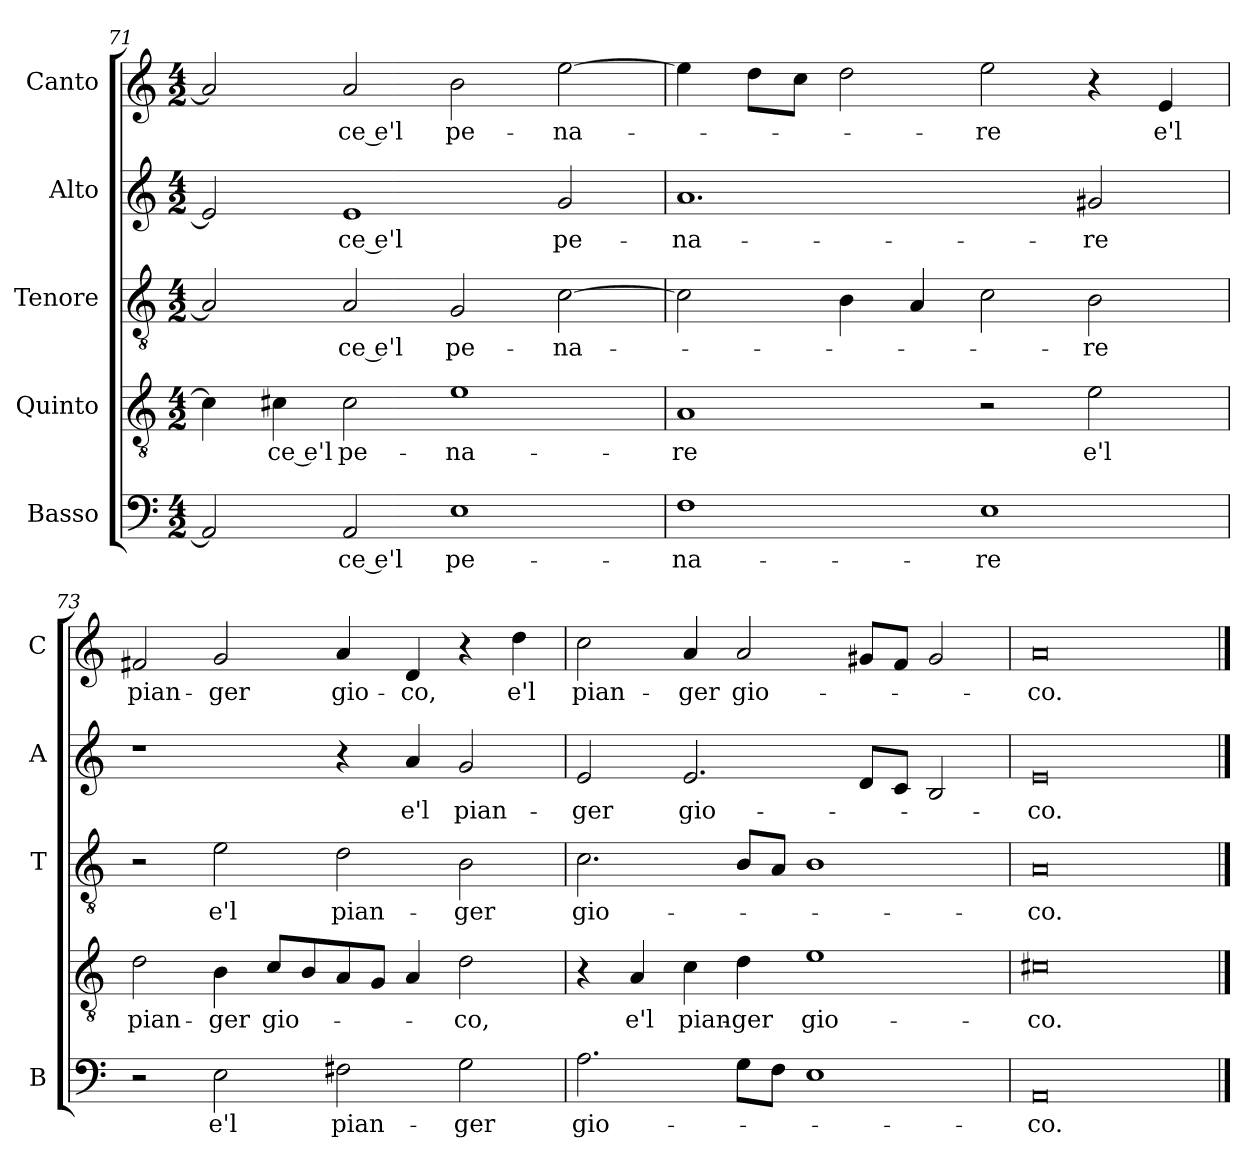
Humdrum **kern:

**kern	**text	**kern	**text	**kern	**text	**kern	**text	**kern	**text
*part5	*part5	*part4	*part4	*part3	*part3	*part2	*part2	*part1	*part1
*staff5	*staff5	*staff4	*staff4	*staff3	*staff3	*staff2	*staff2	*staff1	*staff1
*I"Basso	*	*I"Quinto	*	*I"Tenore	*	*I"Alto	*	*I"Canto	*
*I'B	*	*	*	*I'T	*	*I'A	*	*I'C	*
!!LO:LB:g=z
*clefF4	*	*clefGv2	*	*clefGv2	*	*clefG2	*	*clefG2	*
*k[]	*	*k[]	*	*k[]	*	*k[]	*	*k[]	*
*C:	*	*C:	*	*C:	*	*C:	*	*C:	*
*M4/2	*	*M4/2	*	*M4/2	*	*M4/2	*	*M4/2	*
=71	=71	=71	=71	=71	=71	=71	=71	=71	=71
2AA/]	.	4c#\]	.	2A/]	.	2e/]	.	2a/]	.
!	!	!	!LO:LY:b	!	!	!	!	!	!
.	.	4c#X\	-ce e'l	.	.	.	.	.	.
!	!LO:LY:b	!	!LO:LY:b	!	!LO:LY:b	!	!LO:LY:b	!	!LO:LY:b
2AA/	-ce e'l	2c#\	pe-	2A/	-ce e'l	1e	-ce e'l	2a/	-ce e'l
!	!LO:LY:b	!	!LO:LY:b	!	!LO:LY:b	!	!	!	!LO:LY:b
1E	pe-	1e	-na-	2G/	pe-	.	.	2b\	pe-
!	!	!	!	!	!LO:LY:b	!	!LO:LY:b	!	!LO:LY:b
.	.	.	.	[2c\	-na-	2g/	pe-	[2ee\	-na-
=72	=72	=72	=72	=72	=72	=72	=72	=72	=72
!	!LO:LY:b	!	!LO:LY:b	!	!	!	!LO:LY:b	!	!
1F	-na-	1A	-re	2c\]	.	1.a	-na-	4ee\]	.
.	.	.	.	.	.	.	.	8dd\L	.
.	.	.	.	.	.	.	.	8cc\J	.
.	.	.	.	4B\	.	.	.	2dd\	.
.	.	.	.	4A/	.	.	.	.	.
!	!LO:LY:b	!	!	!	!	!	!	!	!LO:LY:b
1E	-re	2r	.	2c\	.	.	.	2ee\	-re
!	!	!	!LO:LY:b	!	!LO:LY:b	!	!LO:LY:b	!	!
.	.	2e\	e'l	2B\	-re	2g#X/	-re	4r	.
!	!	!	!	!	!	!	!	!	!LO:LY:b
.	.	.	.	.	.	.	.	4e/	e'l
=73	=73	=73	=73	=73	=73	=73	=73	=73	=73
!	!	!	!LO:LY:b	!	!	!	!	!	!LO:LY:b
2r	.	2d\	pian-	2r	.	1r	.	2f#X/	pian-
!	!LO:LY:b	!	!LO:LY:b	!	!LO:LY:b	!	!	!	!LO:LY:b
2E\	e'l	4B\	-ger	2e\	e'l	.	.	2g/	-ger
!	!	!	!LO:LY:b	!	!	!	!	!	!
.	.	8c/L	gio-	.	.	.	.	.	.
.	.	8B/	.	.	.	.	.	.	.
!	!LO:LY:b	!	!	!	!LO:LY:b	!	!	!	!LO:LY:b
2F#X\	pian-	8A/	.	2d\	pian-	4r	.	4a/	gio-
.	.	8G/J	.	.	.	.	.	.	.
!	!	!	!	!	!	!	!LO:LY:b	!	!LO:LY:b
.	.	4A/	.	.	.	4a/	e'l	4d/	-co,
!	!LO:LY:b	!	!LO:LY:b	!	!LO:LY:b	!	!LO:LY:b	!	!
2G\	-ger	2d\	-co,	2B\	-ger	2g/	pian-	4r	.
!	!	!	!	!	!	!	!	!	!LO:LY:b
.	.	.	.	.	.	.	.	4dd\	e'l
=74	=74	=74	=74	=74	=74	=74	=74	=74	=74
!	!LO:LY:b	!	!	!	!LO:LY:b	!	!LO:LY:b	!	!LO:LY:b
2.A\	gio-	4r	.	2.c\	gio-	2e/	-ger	2cc\	pian-
!	!	!	!LO:LY:b	!	!	!	!	!	!
.	.	4A/	e'l	.	.	.	.	.	.
!	!	!	!LO:LY:b	!	!	!	!LO:LY:b	!	!LO:LY:b
.	.	4c\	pian-	.	.	2.e/	gio-	4a/	-ger
!	!	!	!LO:LY:b	!	!	!	!	!	!LO:LY:b
8G\L	.	4d\	-ger	8B/L	.	.	.	2a/	gio-
8F\J	.	.	.	8A/J	.	.	.	.	.
!	!	!	!LO:LY:b	!	!	!	!	!	!
1E	.	1e	gio-	1B	.	.	.	.	.
.	.	.	.	.	.	8d/L	.	8g#X/L	.
.	.	.	.	.	.	8c/J	.	8f/J	.
.	.	.	.	.	.	2B/	.	2g#/	.
=75	=75	=75	=75	=75	=75	=75	=75	=75	=75
!	!LO:LY:b	!	!LO:LY:b	!	!LO:LY:b	!	!LO:LY:b	!	!LO:LY:b
0AA	-co.	0c#X	-co.	0A	-co.	0e	-co.	0a	-co.
==	==	==	==	==	==	==	==	==	==
*-	*-	*-	*-	*-	*-	*-	*-	*-	*-
